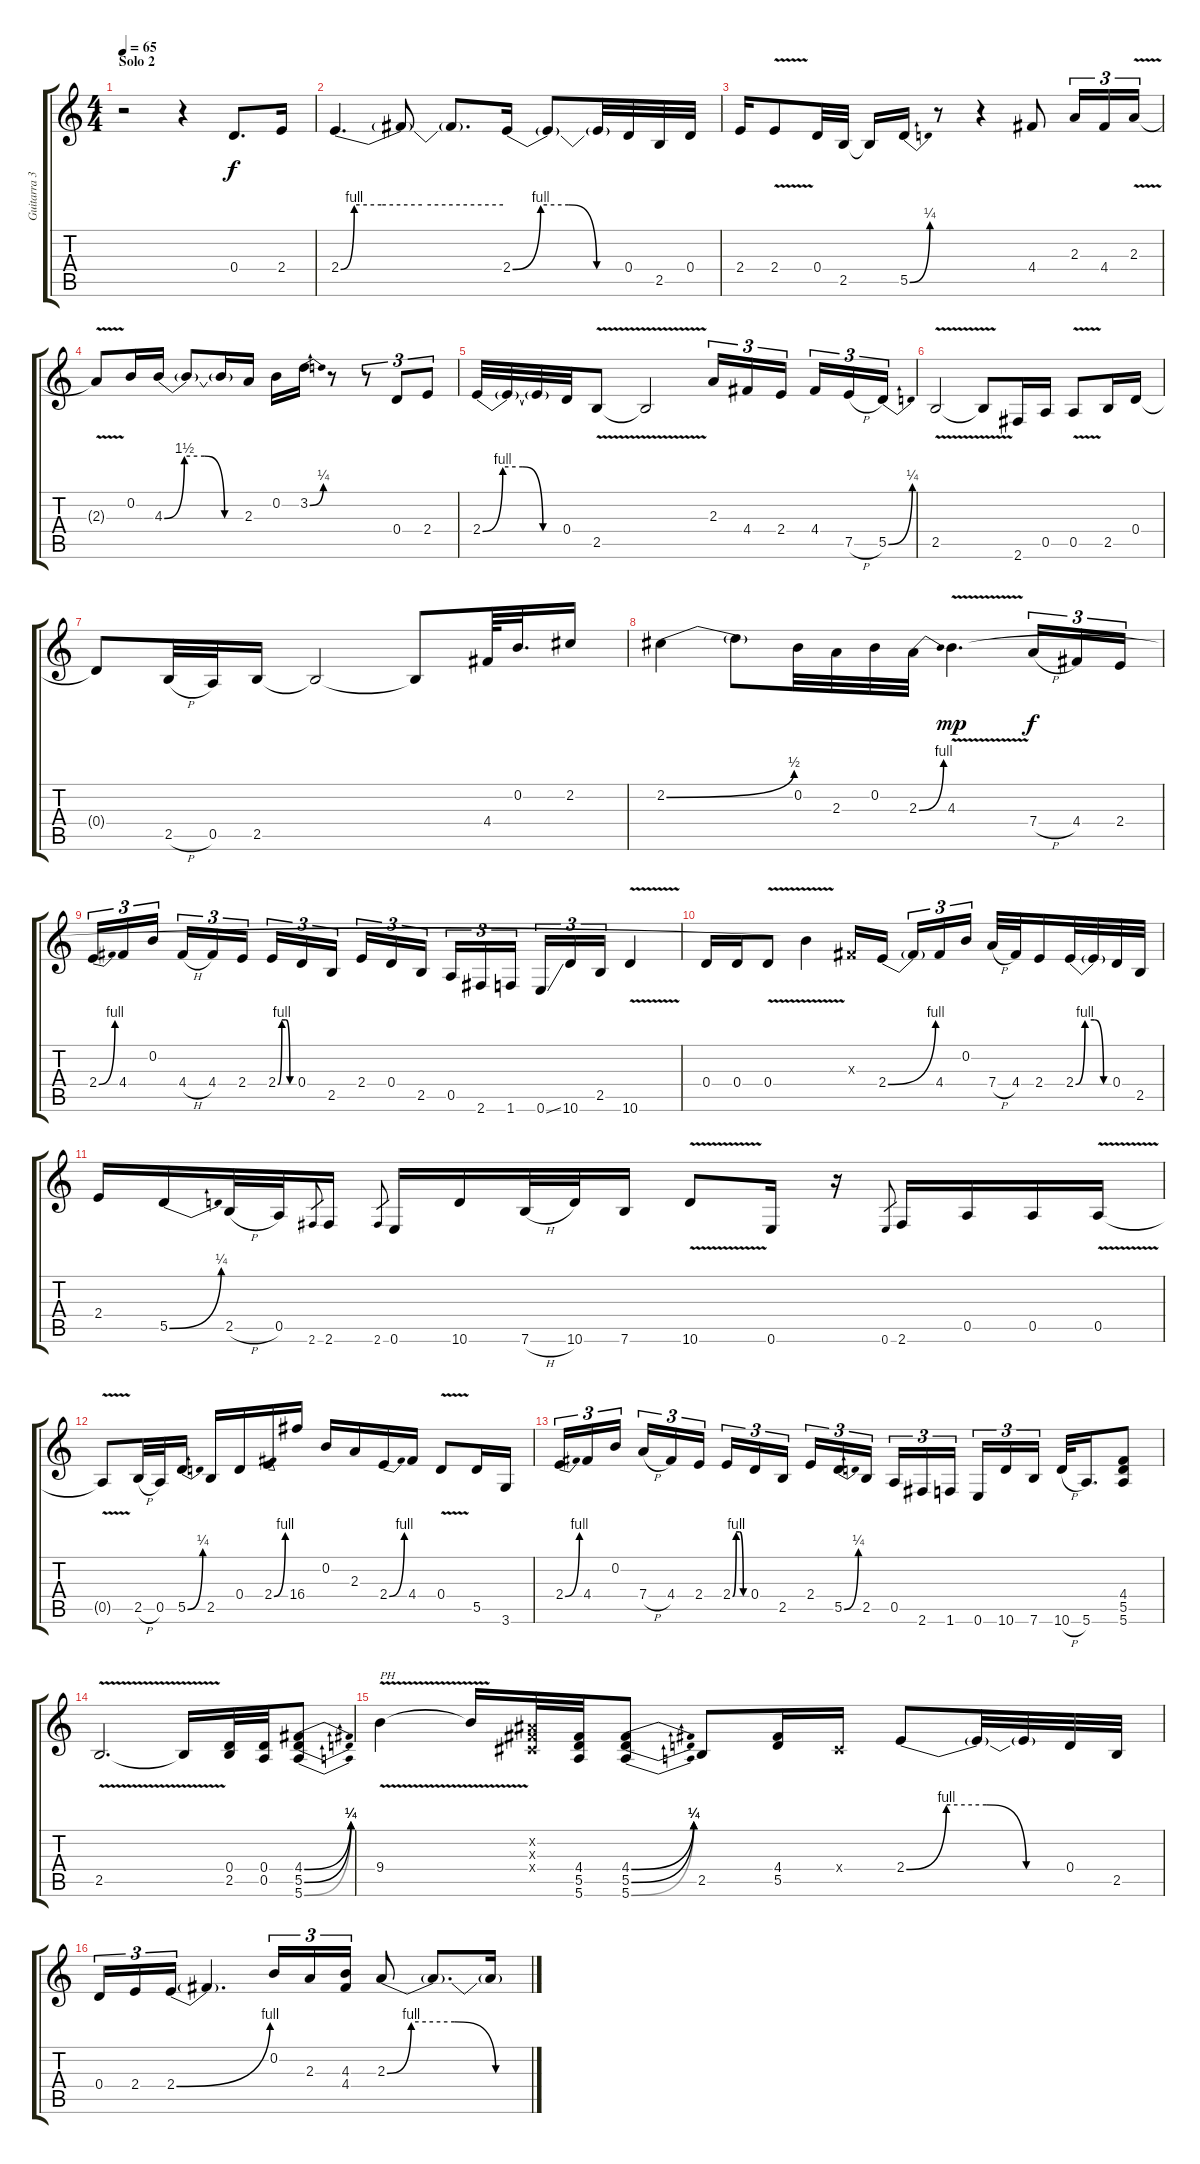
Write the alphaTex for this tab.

\track ("Guitarra 3 (Solos y Efectos)" "Guitarra 3") {instrument acousticguitarsteel}
\staff {score tabs}
\tuning (E4 B3 G3 D3 A2 E2) {hide}
\ts (4 4)
\section ("" "Solo 2")
\tempo 65
\clef g2
\ks c
r.2{dy f} r.4 0.4.8{d} 2.4.16 |
2.4{be (custom 0 0 5 4 15 4 30 4 60 4)}.4{d} 2.4{t}.8 2.4{t}.8{d} 2.4{be (custom 0 0 15 4 30 4 45 0 60 0)}.16 2.4{t}.8 2.4{t}.32 0.4.32 2.5.32 0.4.32 |
2.4.16 2.4{v}.8 0.4.32 2.5.32 2.5{t}.16 5.5{be (bend 0 0 60 1)}.16 r.8 r.4 4.4.8 2.3.16{tu (3 2)} 4.4.16{tu (3 2)} 2.3{v}.16{tu (3 2)} |
2.3{t}.8 0.2.16 4.3{be (custom 0 0 15 6 30 6 45 0 60 0)}.16 4.3{t}.8 4.3{t}.16 2.3.16 0.2.16 3.2{be (bend 0 0 60 1)}.16 r.8 r.8{tu (3 2)} 0.4.8{tu (3 2)} 2.4.8{tu (3 2)} |
2.4{be (custom 0 0 15 4 30 4 45 0 60 0)}.32 2.4{t}.32 2.4{t}.32 0.4.32 2.5{v}.8 2.5{t}.2 2.3.16{tu (3 2)} 4.4.16{tu (3 2)} 2.4.16{tu (3 2) beam splitsecondary} 4.4.16{tu (3 2)} 7.5{h}.16{tu (3 2)} 5.5{be (bend 0 0 60 1)}.16{tu (3 2)} |
2.5{v}.2 2.5{t}.8 2.6.16 0.5.16 0.5{v}.8 2.5.16 0.4.16 |
0.4{t}.8 2.5{h}.32 0.5.32 2.5.16 2.5{t}.2 2.5{t}.8 4.4.64 0.2.32{d} 2.2.16 |
2.2{be (bend 0 0 60 2)}.4 2.2{t}.8 0.2.32 2.3.32 0.2.32 2.3{be (bend 0 0 60 4)}.32 4.3{v}.4{d dy mp} 7.4{h}.16{tu (3 2) dy f} 4.4.16{tu (3 2)} 2.4.16{tu (3 2)} |
2.4{be (bend 0 0 60 4)}.16{tu (3 2)} 4.4.16{tu (3 2)} 0.2.16{tu (3 2) beam splitsecondary} 4.4{h}.16{tu (3 2)} 4.4.16{tu (3 2)} 2.4.16{tu (3 2)} 2.4{be (custom 0 0 15 4 30 4 45 0 60 0)}.16{tu (3 2)} 0.4.16{tu (3 2)} 2.5.16{tu (3 2) beam splitsecondary} 2.4.16{tu (3 2)} 0.4.16{tu (3 2)} 2.5.16{tu (3 2)} 0.5.16{tu (3 2)} 2.6.16{tu (3 2)} 1.6.16{tu (3 2) beam splitsecondary} 0.6{ss}.16{tu (3 2)} 10.6.16{tu (3 2)} 2.5.16{tu (3 2)} 10.6{v}.4 |
0.4.16 0.4.16 0.4{v}.8 4.3{t}.4 -1.3{x}.16 2.4{be (bend 0 0 60 4)}.16{beam splitsecondary} 2.4{t}.16{tu (3 2)} 4.4.16{tu (3 2)} 0.2.16{tu (3 2)} 7.4{h}.32 4.4.32 2.4.16 2.4{be (custom 0 0 15 4 30 4 45 0 60 0)}.32 2.4{t}.32 0.4.32 2.5.32 |
2.4.16 5.5{be (bend 0 0 60 1)}.16 2.5{h}.32 0.5.32 2.6.8{gr} 2.6.16 2.6.8{gr} 0.6.16 10.6.16 7.6{h}.32 10.6.32 7.6.16 10.6{v}.8 0.6.16 r.16 0.6.8{gr} 2.6.16 0.5.16 0.5.16 0.5{v}.16 |
0.5{t}.8 2.5{h}.32 0.5.32 5.5{be (bend 0 0 60 1)}.16 2.5.16 0.4.16 2.4{be (bend 0 0 60 4)}.16 16.4.16 0.2.16 2.3.16 2.4{be (bend 0 0 60 4)}.16 4.4.16 0.4{v}.8 5.5.16 3.6.16 |
2.4{be (bend 0 0 60 4)}.16{tu (3 2)} 4.4.16{tu (3 2)} 0.2.16{tu (3 2) beam splitsecondary} 7.4{h}.16{tu (3 2)} 4.4.16{tu (3 2)} 2.4.16{tu (3 2)} 2.4{be (custom 0 0 15 4 30 4 45 0 60 0)}.16{tu (3 2)} 0.4.16{tu (3 2)} 2.5.16{tu (3 2) beam splitsecondary} 2.4.16{tu (3 2)} 5.5{be (bend 0 0 60 1)}.16{tu (3 2)} 2.5.16{tu (3 2)} 0.5.16{tu (3 2)} 2.6.16{tu (3 2)} 1.6.16{tu (3 2) beam splitsecondary} 0.6.16{tu (3 2)} 10.6.16{tu (3 2)} 7.6.16{tu (3 2)} 10.6{h}.32 5.6.16{d} (4.4 5.5 5.6).8 |
2.5{v}.2{d} 2.5{t}.16 (0.4 2.5).32 (0.4 0.5).32 (4.4{be (bend 0 0 60 1)} 5.5{be (bend 0 0 60 1)} 5.6{be (bend 0 0 60 1)}).8 |
9.4{v}.4{txt "PH"} 9.4{t}.16 (-1.2{x} -1.3{x} -1.4{x}).32 (4.4 5.5 5.6).32 (4.4{be (bend 0 0 60 1)} 5.5{be (bend 0 0 60 1)} 5.6{be (bend 0 0 60 1)}).8 2.5.8 (4.4 5.5).16 -1.4{x}.16 2.4{be (custom 0 0 15 4 30 4 45 0 60 0)}.8 2.4{t}.32 2.4{t}.32 0.4.32 2.5.32 |
0.4.16{tu (3 2)} 2.4.16{tu (3 2)} 2.4{be (bend 0 0 60 4)}.16{tu (3 2)} 2.4{t}.4{d} 0.2.16{tu (3 2)} 2.3.16{tu (3 2)} (4.3 4.4).16{tu (3 2)} 2.3{be (custom 0 0 10 4 28 4 45 0 60 0)}.8 2.3{t}.8{d} 2.3{t}.16
